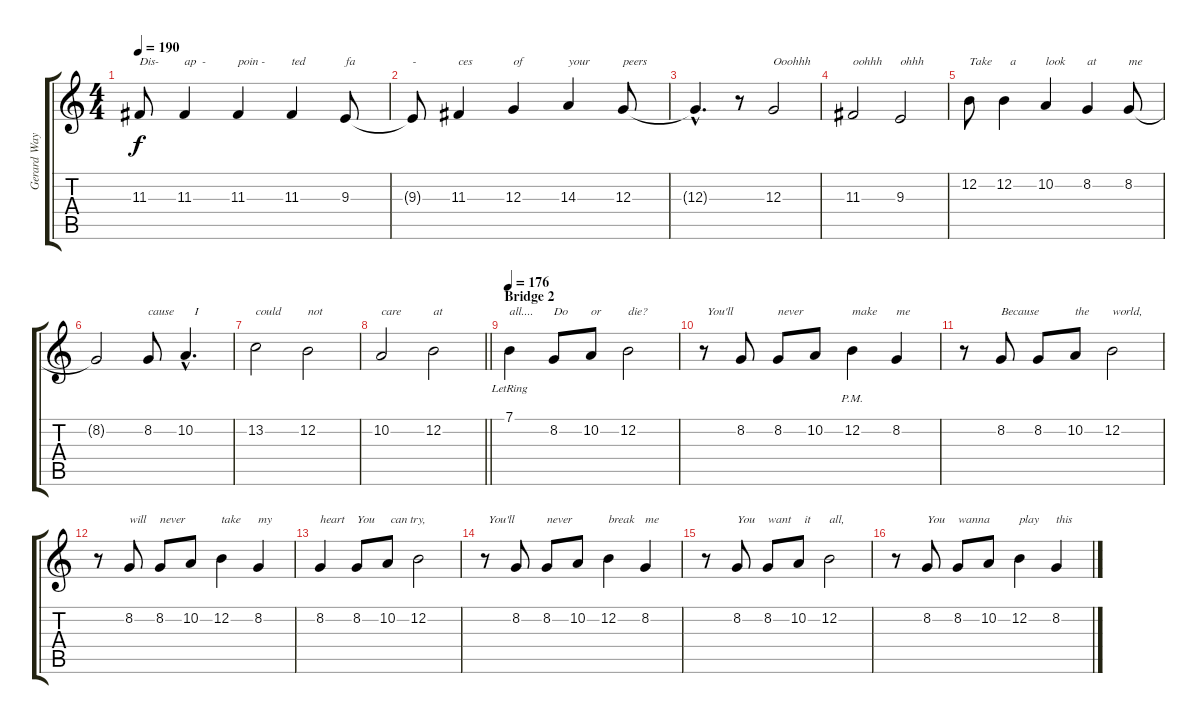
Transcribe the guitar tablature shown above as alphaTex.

\track ("Gerard Way (vocals)" "Gerard Way") {instrument oboe}
\staff {score tabs}
\tuning (E4 B3 G3 D3 A2 E2) {hide}
\ts (4 4)
\tempo 190
\clef g2
\ks c
11.3.8{txt "Dis-" dy f} 11.3.4{txt "ap  -"} 11.3.4{txt "poin -"} 11.3.4{txt "ted"} 9.3.8{txt "fa"} |
9.3{t}.8{txt "-"} 11.3.4{txt "ces"} 12.3.4{txt "of"} 14.3.4{txt "your"} 12.3.8{txt "peers"} |
12.3{hac t}.4{d} r.8 12.3.2{txt "Ooohhh"} |
11.3.2{txt "oohhh"} 9.3.2{txt "ohhh"} |
12.2.8{txt "Take"} 12.2.4{txt "  a"} 10.2.4{txt "look"} 8.2.4{txt "at"} 8.2.8{txt "me"} |
8.2{t}.2 8.2.8{txt "cause"} 10.2{hac}.4{d txt "   I"} |
13.2.2{txt "could"} 12.2.2{txt "not"} |
\barLineRight lightlight
10.2.2{txt "care"} 12.2.2{txt "at"} |
\section ("" "Bridge 2")
\tempo 176
7.1{lr}.4{txt "all...."} 8.2.8{txt "Do"} 10.2.8{txt "or"} 12.2.2{txt "die?"} |
r.8{txt " You'll"} 8.2.8 8.2.8{txt "never"} 10.2.8 12.2{pm}.4{txt "make"} 8.2.4{txt "me"} |
r.8 8.2.8{txt "Because"} 8.2.8 10.2.8{txt "the"} 12.2.2{txt "world,"} |
r.8 8.2.8{txt "will"} 8.2.8{txt "never"} 10.2.8 12.2.4{txt "take"} 8.2.4{txt "my"} |
8.2.4{txt "heart"} 8.2.8{txt "You"} 10.2.8{txt " can try,"} 12.2.2 |
r.8{txt " You'll"} 8.2.8 8.2.8{txt "never"} 10.2.8 12.2.4{txt "break"} 8.2.4{txt "me"} |
r.8 8.2.8{txt "You"} 8.2.8{txt "want"} 10.2.8{txt "  it"} 12.2.2{txt "all,"} |
r.8 8.2.8{txt "You"} 8.2.8{txt "wanna"} 10.2.8 12.2.4{txt "play"} 8.2.4{txt "this"}
